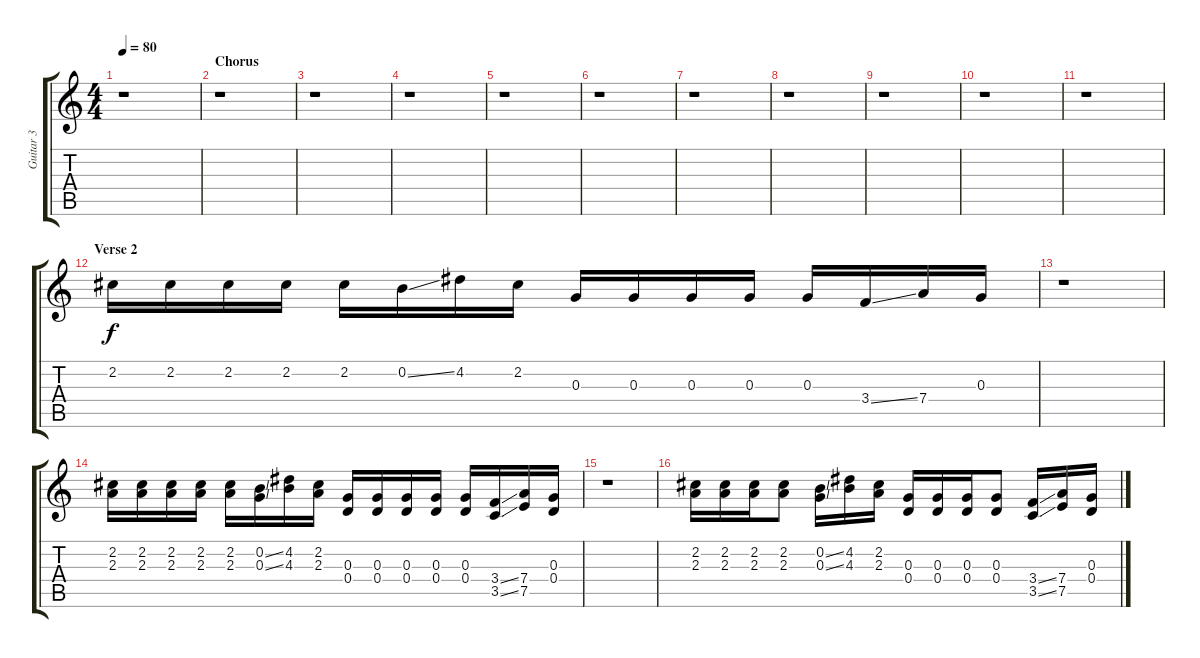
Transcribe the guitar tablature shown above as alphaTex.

\track ("Guitar 3" "Guitar 3") {instrument electricguitarjazz}
\staff {score tabs}
\tuning (E4 B3 G3 D3 A2 E2) {hide}
\ts (4 4)
\tempo 80
\clef g2
\ks c
r.1{dy f} |
\section ("" "Chorus")
r.1 |
r.1 |
r.1 |
r.1 |
r.1 |
r.1 |
r.1 |
r.1 |
r.1 |
r.1 |
\section ("" "Verse 2")
2.2.16 2.2.16 2.2.16 2.2.16 2.2.16 0.2{ss}.16 4.2.16 2.2.16 0.3.16 0.3.16 0.3.16 0.3.16 0.3.16 3.4{ss}.16 7.4.16 0.3.16 |
r.1 |
(2.2 2.3).16 (2.2 2.3).16 (2.2 2.3).16 (2.2 2.3).16 (2.2 2.3).16 (0.2{ss} 0.3{ss}).16 (4.2 4.3).16 (2.2 2.3).16 (0.3 0.4).16 (0.3 0.4).16 (0.3 0.4).16 (0.3 0.4).16 (0.3 0.4).16 (3.4{ss} 3.5{ss}).16 (7.4 7.5).16 (0.3 0.4).16 |
r.1 |
(2.2 2.3).16 (2.2 2.3).16 (2.2 2.3).16 (2.2 2.3).8 (0.2{ss} 0.3{ss}).16 (4.2 4.3).16 (2.2 2.3).16 (0.3 0.4).16 (0.3 0.4).16 (0.3 0.4).16 (0.3 0.4).8 (3.4{ss} 3.5{ss}).16 (7.4 7.5).16 (0.3 0.4).16
